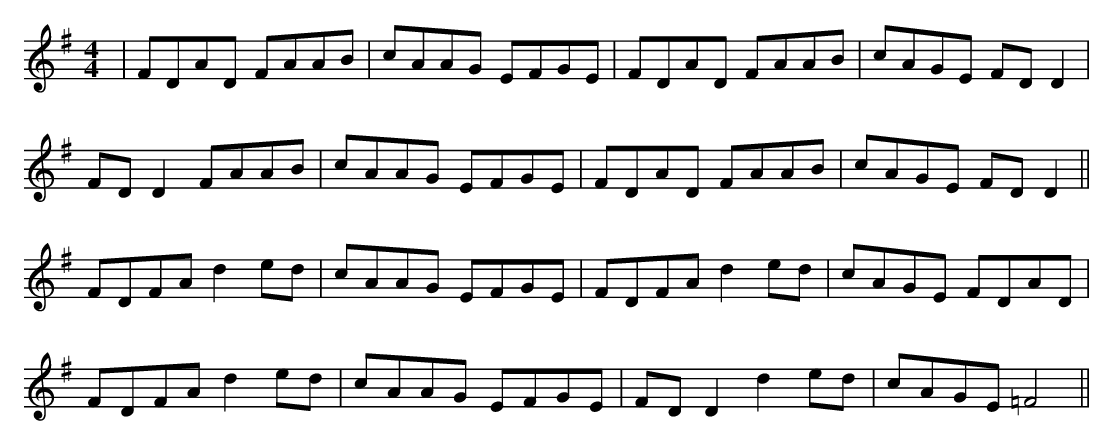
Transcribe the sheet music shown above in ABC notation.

X:1
M:4/4
K:Dmix
|FDAD FAAB|cAAG EFGE|FDAD FAAB|cAGE FD D2|
FD D2 FAAB|cAAG EFGE|FDAD FAAB|cAGE FD D2||
FDFA d2 ed|cAAG EFGE|FDFA d2 ed|cAGE FDAD|
FDFA d2 ed|cAAG EFGE|FD D2 d2 ed|cAGE =F4||
